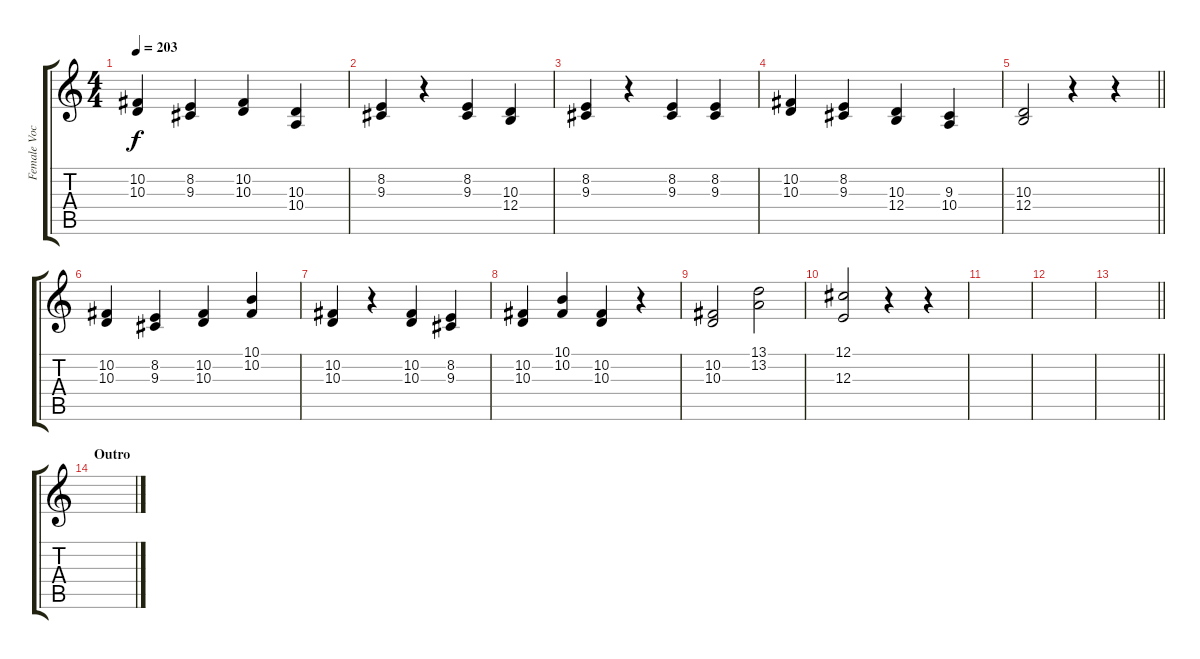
\track ("Female Vocals" "Female Voc") {instrument synthvoice}
\staff {score tabs}
\tuning (Db4 Ab3 E3 B2 Gb2 B1) {hide}
\ts (4 4)
\tempo 203
\clef g2
\ks c
(10.2 10.3).4{dy f} (8.2 9.3).4 (10.2 10.3).4 (10.3 10.4).4 |
(8.2 9.3).4 r.4 (8.2 9.3).4 (10.3 12.4).4 |
(8.2 9.3).4 r.4 (8.2 9.3).4 (8.2 9.3).4 |
(10.2 10.3).4 (8.2 9.3).4 (10.3 12.4).4 (9.3 10.4).4 |
\barLineRight lightlight
(10.3 12.4).2 r.4 r.4 |
\section ("" "")
(10.2 10.3).4 (8.2 9.3).4 (10.2 10.3).4 (10.1 10.2).4 |
(10.2 10.3).4 r.4 (10.2 10.3).4 (8.2 9.3).4 |
(10.2 10.3).4 (10.1 10.2).4 (10.2 10.3).4 r.4 |
(10.2 10.3).2 (13.1 13.2).2 |
(12.1 12.3).2 r.4 r.4 |
|
|
\barLineRight lightlight
|
\section ("" "Outro")
